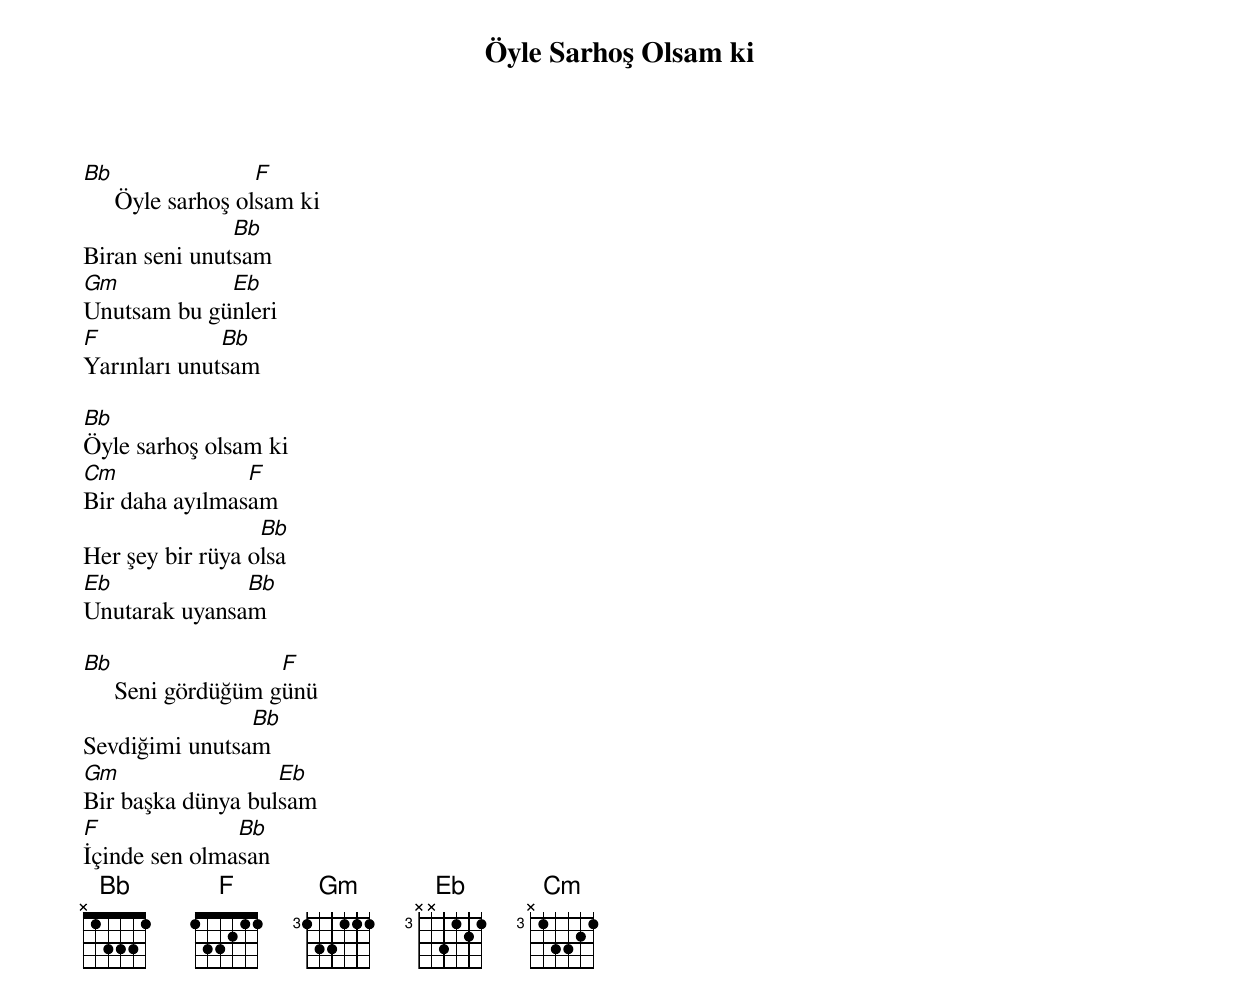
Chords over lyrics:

{title: Öyle Sarhoş Olsam ki}
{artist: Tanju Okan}

Bb                 F
     Öyle sarhoş olsam ki
               Bb
Biran seni unutsam
Gm           Eb
Unutsam bu günleri
F             Bb
Yarınları unutsam

Bb
Öyle sarhoş olsam ki
Cm              F
Bir daha ayılmasam
                  Bb
Her şey bir rüya olsa
Eb             Bb
Unutarak uyansam

Bb                  F
     Seni gördüğüm günü
                Bb
Sevdiğimi unutsam
Gm                 Eb
Bir başka dünya bulsam
F              Bb
İçinde sen olmasan
